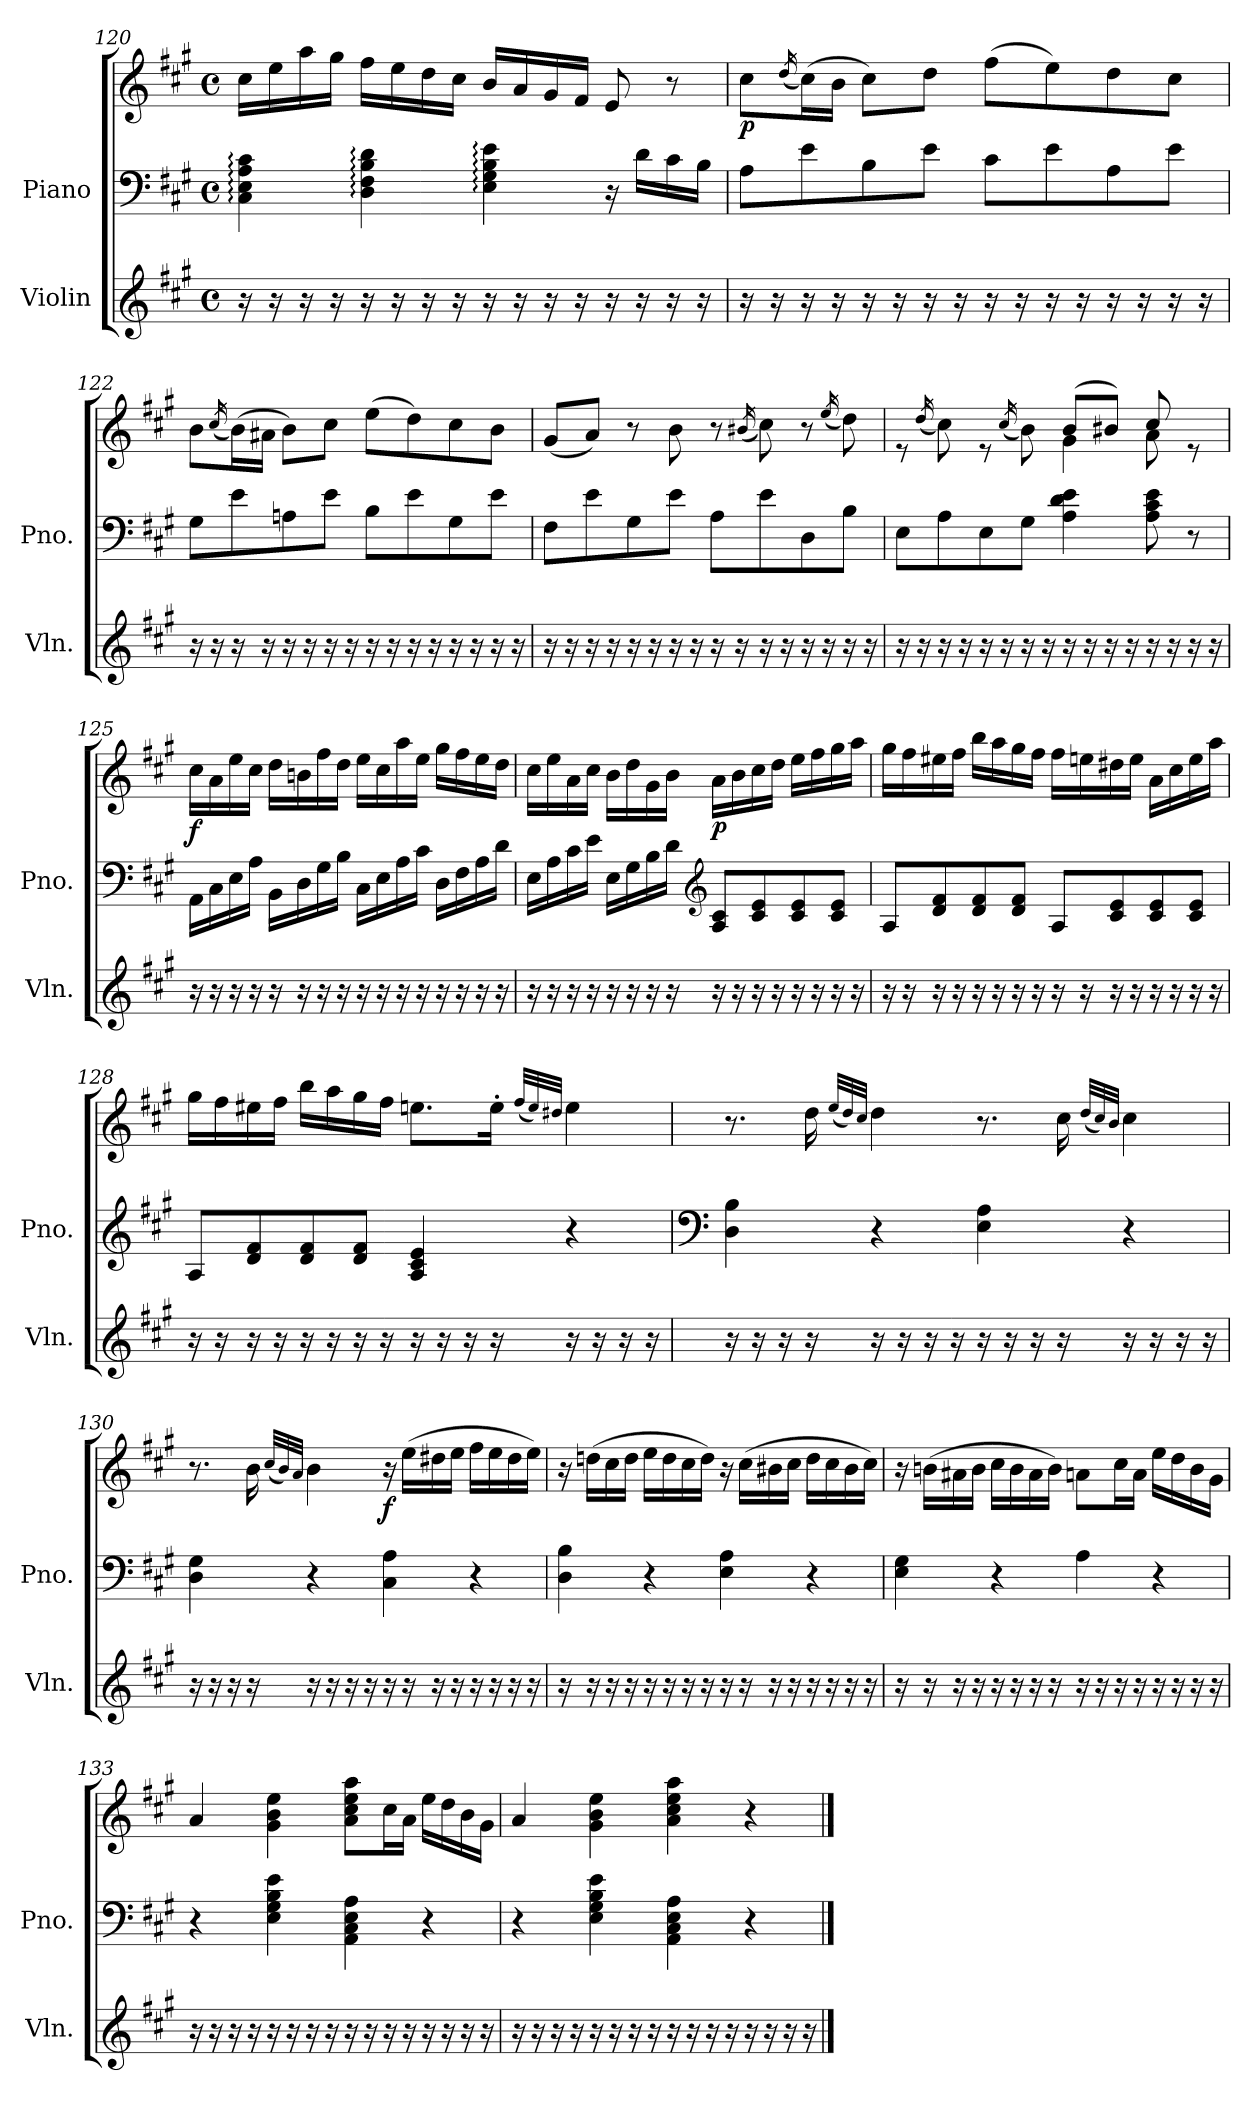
**kern	**kern	**kern	**dynam
*part2	*part1	*part1	*part1
*staff3	*staff2	*staff1	*staff1/2
*I"Violin	*I"Piano	*	*
*I'Vln.	*I'Pno.	*	*
*clefG2	*clefF4	*clefG2	*
*k[f#c#g#]	*k[f#c#g#]	*k[f#c#g#]	*
*M4/4	*M4/4	*M4/4	*
*met(c)	*met(c)	*met(c)	*
=120	=120	=120	=120
16r	4C#\: 4E\: 4A\: 4c#\:	16cc#\LL	.
16r	.	16ee\	.
16r	.	16aa\	.
16r	.	16gg#\JJ	.
16r	4D\: 4F#\: 4B\: 4d\:	16ff#\LL	.
16r	.	16ee\	.
16r	.	16dd\	.
16r	.	16cc#\JJ	.
16r	4E\: 4G#\: 4B\: 4e\:	16b/LL	.
16r	.	16a/	.
16r	.	16g#/	.
16r	.	16f#/JJ	.
16r	16r	8e/	.
16r	16d\LL	.	.
16r	16c#\	8r	.
16r	16B\JJ	.	.
!!LO:LB:g=z
=121	=121	=121	=121
!	!	!	!LO:DY:b
16r	8A\L	8cc#\L	p
16r	.	.	.
.	.	(<16qdd/	.
16r	8e\	(>16cc#\L)	.
16r	.	16b\JJ	.
16r	8B\	8cc#\L)	.
16r	.	.	.
16r	8e\J	8dd\J	.
16r	.	.	.
16r	8c#\L	(>8ff#\L	.
16r	.	.	.
16r	8e\	8ee\)	.
16r	.	.	.
16r	8A\	8dd\	.
16r	.	.	.
16r	8e\J	8cc#\J	.
16r	.	.	.
=122	=122	=122	=122
16r	8G#\L	8b\L	.
16r	.	.	.
.	.	(<16qcc#/	.
16r	8e\	(>16b\L)	.
16r	.	16a#X\JJ	.
16r	8An\	8b\L)	.
16r	.	.	.
16r	8e\J	8cc#\J	.
16r	.	.	.
16r	8B\L	(>8ee\L	.
16r	.	.	.
16r	8e\	8dd\)	.
16r	.	.	.
16r	8G#\	8cc#\	.
16r	.	.	.
16r	8e\J	8b\J	.
16r	.	.	.
!!LO:PB:g=z
=123	=123	=123	=123
16r	8F#\L	(<8g#/L	.
16r	.	.	.
16r	8e\	8a/J)	.
16r	.	.	.
16r	8G#\	8r	.
16r	.	.	.
16r	8e\J	8b\	.
16r	.	.	.
16r	8A\L	8r	.
16r	.	.	.
.	.	(<16qb#X/	.
16r	8e\	8cc#\)	.
16r	.	.	.
16r	8D\	8r	.
16r	.	.	.
.	.	(<16qee/	.
16r	8B\J	8dd\)	.
16r	.	.	.
=124	=124	=124	=124
*	*	*^	*
16r	8E\L	8re	2ryy	.
16r	.	.	.	.
.	.	(<16qdd/	.	.
16r	8A\	8cc#\)	.	.
16r	.	.	.	.
16r	8E\	8re	.	.
16r	.	.	.	.
.	.	(<16qcc#/	.	.
16r	8G#\J	8b\)	.	.
16r	.	.	.	.
16r	4A\ 4d\ 4e\	(>8b/L	4g#\	.
16r	.	.	.	.
16r	.	8b#X/J)	.	.
16r	.	.	.	.
16r	8A\ 8c#\ 8e\	8cc#/	8a\	.
16r	.	.	.	.
16r	8r	8re	8ryy	.
16r	.	.	.	.
*	*	*v	*v	*
!!LO:LB:g=z
=125	=125	=125	=125
!	!	!	!LO:DY:b
16r	16AA\LL	16cc#\LL	f
16r	16C#\	16a\	.
16r	16E\	16ee\	.
16r	16A\JJ	16cc#\JJ	.
16r	16BB\LL	16dd\LL	.
16r	16D\	16bn\	.
16r	16G#\	16ff#\	.
16r	16B\JJ	16dd\JJ	.
16r	16C#\LL	16ee\LL	.
16r	16E\	16cc#\	.
16r	16A\	16aa\	.
16r	16c#\JJ	16ee\JJ	.
16r	16D\LL	16gg#\LL	.
16r	16F#\	16ff#\	.
16r	16A\	16ee\	.
16r	16d\JJ	16dd\JJ	.
=126	=126	=126	=126
16r	16E\LL	16cc#\LL	.
16r	16A\	16ee\	.
16r	16c#\	16a\	.
16r	16e\JJ	16cc#\JJ	.
16r	16E\LL	16b\LL	.
16r	16G#\	16dd\	.
16r	16B\	16g#\	.
16r	16d\JJ	16b\JJ	.
*	*clefG2	*	*
!	!	!	!LO:DY:b
16r	8A/ 8c#/L	16a\LL	p
16r	.	16b\	.
16r	8c#/ 8e/	16cc#\	.
16r	.	16dd\JJ	.
16r	8c#/ 8e/	16ee\LL	.
16r	.	16ff#\	.
16r	8c#/ 8e/J	16gg#\	.
16r	.	16aa\JJ	.
!!LO:LB:g=z
=127	=127	=127	=127
16r	8A/L	16gg#\LL	.
16r	.	16ff#\	.
16r	8d/ 8f#/	16ee#X\	.
16r	.	16ff#\JJ	.
16r	8d/ 8f#/	16bb\LL	.
16r	.	16aa\	.
16r	8d/ 8f#/J	16gg#\	.
16r	.	16ff#\JJ	.
16r	8A/L	16ff#\LL	.
16r	.	16een\	.
16r	8c#/ 8e/	16dd#X\	.
16r	.	16ee\JJ	.
16r	8c#/ 8e/	16a\LL	.
16r	.	16cc#\	.
16r	8c#/ 8e/J	16ee\	.
16r	.	16aa\JJ	.
=128	=128	=128	=128
16r	8A/L	16gg#\LL	.
16r	.	16ff#\	.
16r	8d/ 8f#/	16ee#X\	.
16r	.	16ff#\JJ	.
16r	8d/ 8f#/	16bb\LL	.
16r	.	16aa\	.
16r	8d/ 8f#/J	16gg#\	.
16r	.	16ff#\JJ	.
16r	4A/ 4c#/ 4e/	8.een\L	.
16r	.	.	.
16r	.	.	.
16r	.	16ee'\Jk	.
.	.	(<32qff#/LLL	.
.	.	32qee/)	.
.	.	32qdd#X/JJJ	.
16r	4r	4ee\	.
16r	.	.	.
16r	.	.	.
16r	.	.	.
!!LO:PB:g=z
=129	=129	=129	=129
*	*clefF4	*	*
16r	4D\ 4B\	8.r	.
16r	.	.	.
16r	.	.	.
16r	.	16dd\	.
.	.	(<32qee/LLL	.
.	.	32qdd/)	.
.	.	32qcc#/JJJ	.
16r	4r	4dd\	.
16r	.	.	.
16r	.	.	.
16r	.	.	.
16r	4E\ 4A\	8.r	.
16r	.	.	.
16r	.	.	.
16r	.	16cc#\	.
.	.	(<32qdd/LLL	.
.	.	32qcc#/)	.
.	.	32qb/JJJ	.
16r	4r	4cc#\	.
16r	.	.	.
16r	.	.	.
16r	.	.	.
=130	=130	=130	=130
16r	4D\ 4G#\	8.r	.
16r	.	.	.
16r	.	.	.
16r	.	16b\	.
.	.	(<32qcc#/LLL	.
.	.	32qb/)	.
.	.	32qa/JJJ	.
16r	4r	4b\	.
16r	.	.	.
16r	.	.	.
16r	.	.	.
!	!	!	!LO:DY:b
16r	4C#\ 4A\	16r	f
16r	.	(>16ee\LL	.
16r	.	16dd#X\	.
16r	.	16ee\JJ	.
16r	4r	16ff#\LL	.
16r	.	16ee\	.
16r	.	16dd#\	.
16r	.	16ee\JJ)	.
!!LO:LB:g=z
=131	=131	=131	=131
16r	4D\ 4B\	16r	.
16r	.	(>16ddn\LL	.
16r	.	16cc#\	.
16r	.	16dd\JJ	.
16r	4r	16ee\LL	.
16r	.	16dd\	.
16r	.	16cc#\	.
16r	.	16dd\JJ)	.
16r	4E\ 4A\	16r	.
16r	.	(>16cc#\LL	.
16r	.	16b#X\	.
16r	.	16cc#\JJ	.
16r	4r	16dd\LL	.
16r	.	16cc#\	.
16r	.	16b#\	.
16r	.	16cc#\JJ)	.
=132	=132	=132	=132
16r	4E\ 4G#\	16r	.
16r	.	(>16bn\LL	.
16r	.	16a#X\	.
16r	.	16b\JJ	.
16r	4r	16cc#\LL	.
16r	.	16b\	.
16r	.	16a#\	.
16r	.	16b\JJ)	.
16r	4A\	8an\L	.
16r	.	.	.
16r	.	16cc#\L	.
16r	.	16a\JJ	.
16r	4r	16ee\LL	.
16r	.	16dd\	.
16r	.	16b\	.
16r	.	16g#\JJ	.
!!LO:LB:g=z
=133	=133	=133	=133
16r	4r	4a/	.
16r	.	.	.
16r	.	.	.
16r	.	.	.
16r	4E\ 4G#\ 4B\ 4e\	4g#\ 4b\ 4ee\	.
16r	.	.	.
16r	.	.	.
16r	.	.	.
16r	4AA\ 4C#\ 4E\ 4A\	8a!\ 8cc#\ 8ee\ 8aa\L	.
16r	.	.	.
16r	.	16cc#\L	.
16r	.	16a\JJ	.
16r	4r	16ee\LL	.
16r	.	16dd\	.
16r	.	16b\	.
16r	.	16g#\JJ	.
=134	=134	=134	=134
16r	4r	4a/	.
16r	.	.	.
16r	.	.	.
16r	.	.	.
16r	4E\ 4G#\ 4B\ 4e\	4g#\ 4b\ 4ee\	.
16r	.	.	.
16r	.	.	.
16r	.	.	.
16r	4AA\ 4C#\ 4E\ 4A\	4a\ 4cc#\ 4ee\ 4aa\	.
16r	.	.	.
16r	.	.	.
16r	.	.	.
16r	4r	4r	.
16r	.	.	.
16r	.	.	.
16r	.	.	.
==	==	==	==
*-	*-	*-	*-
